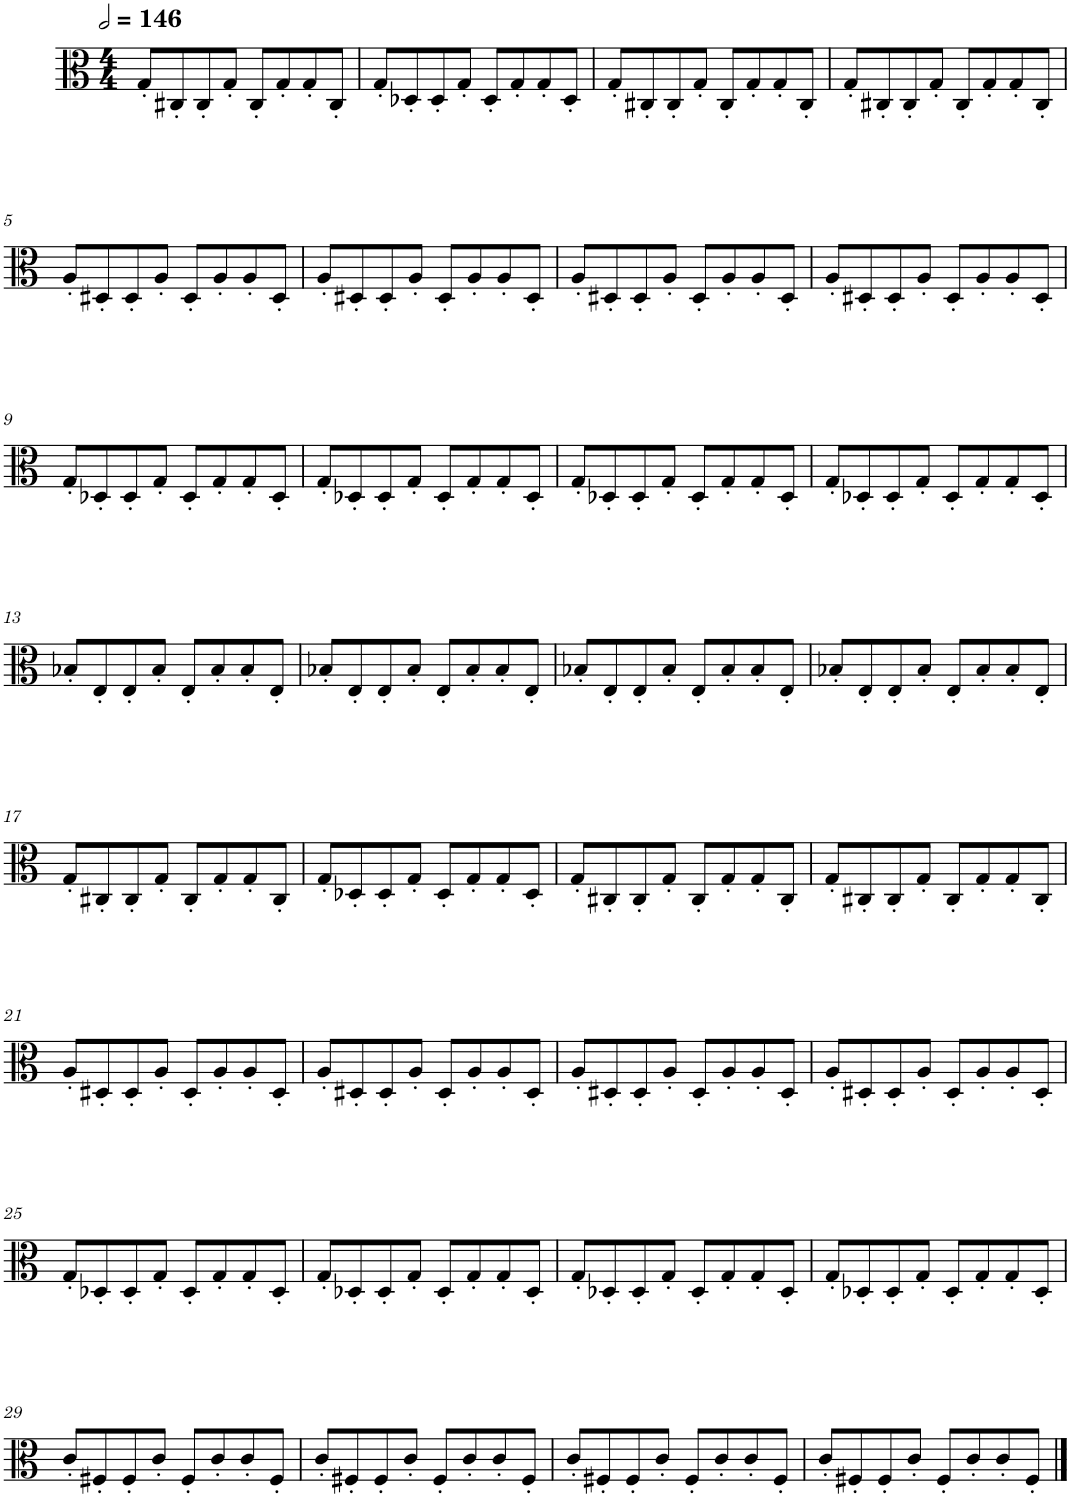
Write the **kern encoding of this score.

**kern
*part1
*staff1
*I"Viola
*I'Vla.
*clefC3
*k[]
*M4/4
*MM292
=1
8G'/L
8C#X'/
8C#'/
8G'/J
8C#'/L
8G'/
8G'/
8C#'/J
=2
8G'/L
8D-X'/
8D-'/
8G'/J
8D-'/L
8G'/
8G'/
8D-'/J
=3
8G'/L
8C#X'/
8C#'/
8G'/J
8C#'/L
8G'/
8G'/
8C#'/J
=4
8G'/L
8C#X'/
8C#'/
8G'/J
8C#'/L
8G'/
8G'/
8C#'/J
!!LO:LB:g=z
=5
8A'/L
8D#X'/
8D#'/
8A'/J
8D#'/L
8A'/
8A'/
8D#'/J
=6
8A'/L
8D#X'/
8D#'/
8A'/J
8D#'/L
8A'/
8A'/
8D#'/J
=7
8A'/L
8D#X'/
8D#'/
8A'/J
8D#'/L
8A'/
8A'/
8D#'/J
=8
8A'/L
8D#X'/
8D#'/
8A'/J
8D#'/L
8A'/
8A'/
8D#'/J
!!LO:LB:g=z
=9
8G'/L
8D-X'/
8D-'/
8G'/J
8D-'/L
8G'/
8G'/
8D-'/J
=10
8G'/L
8D-X'/
8D-'/
8G'/J
8D-'/L
8G'/
8G'/
8D-'/J
=11
8G'/L
8D-X'/
8D-'/
8G'/J
8D-'/L
8G'/
8G'/
8D-'/J
=12
8G'/L
8D-X'/
8D-'/
8G'/J
8D-'/L
8G'/
8G'/
8D-'/J
!!LO:LB:g=z
=13
8B-X'/L
8E'/
8E'/
8B-'/J
8E'/L
8B-'/
8B-'/
8E'/J
=14
8B-X'/L
8E'/
8E'/
8B-'/J
8E'/L
8B-'/
8B-'/
8E'/J
=15
8B-X'/L
8E'/
8E'/
8B-'/J
8E'/L
8B-'/
8B-'/
8E'/J
=16
8B-X'/L
8E'/
8E'/
8B-'/J
8E'/L
8B-'/
8B-'/
8E'/J
!!LO:LB:g=z
=17
8G'/L
8C#X'/
8C#'/
8G'/J
8C#'/L
8G'/
8G'/
8C#'/J
=18
8G'/L
8D-X'/
8D-'/
8G'/J
8D-'/L
8G'/
8G'/
8D-'/J
=19
8G'/L
8C#X'/
8C#'/
8G'/J
8C#'/L
8G'/
8G'/
8C#'/J
=20
8G'/L
8C#X'/
8C#'/
8G'/J
8C#'/L
8G'/
8G'/
8C#'/J
!!LO:LB:g=z
=21
8A'/L
8D#X'/
8D#'/
8A'/J
8D#'/L
8A'/
8A'/
8D#'/J
=22
8A'/L
8D#X'/
8D#'/
8A'/J
8D#'/L
8A'/
8A'/
8D#'/J
=23
8A'/L
8D#X'/
8D#'/
8A'/J
8D#'/L
8A'/
8A'/
8D#'/J
=24
8A'/L
8D#X'/
8D#'/
8A'/J
8D#'/L
8A'/
8A'/
8D#'/J
!!LO:LB:g=z
=25
8G'/L
8D-X'/
8D-'/
8G'/J
8D-'/L
8G'/
8G'/
8D-'/J
=26
8G'/L
8D-X'/
8D-'/
8G'/J
8D-'/L
8G'/
8G'/
8D-'/J
=27
8G'/L
8D-X'/
8D-'/
8G'/J
8D-'/L
8G'/
8G'/
8D-'/J
=28
8G'/L
8D-X'/
8D-'/
8G'/J
8D-'/L
8G'/
8G'/
8D-'/J
!!LO:LB:g=z
=29
8c'/L
8F#X'/
8F#'/
8c'/J
8F#'/L
8c'/
8c'/
8F#'/J
=30
8c'/L
8F#X'/
8F#'/
8c'/J
8F#'/L
8c'/
8c'/
8F#'/J
=31
8c'/L
8F#X'/
8F#'/
8c'/J
8F#'/L
8c'/
8c'/
8F#'/J
=32
8c'/L
8F#X'/
8F#'/
8c'/J
8F#'/L
8c'/
8c'/
8F#'/J
==
*-
